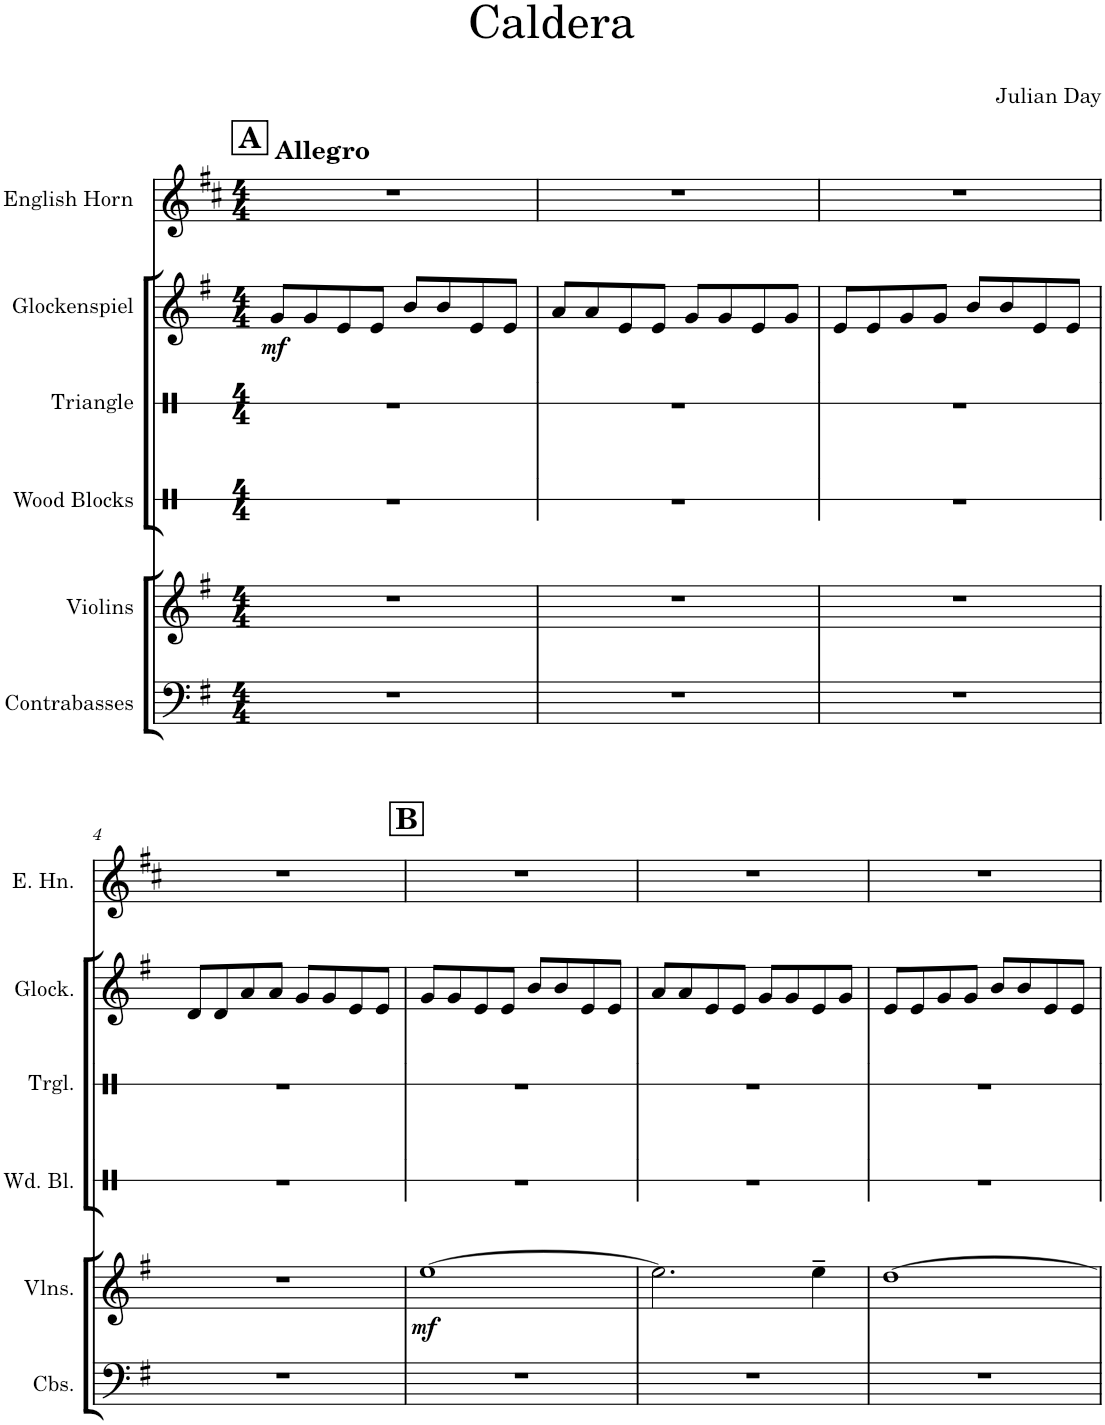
**kern	**kern	**dynam	**kern	**kern	**kern	**dynam	**kern
*part6	*part5	*part5	*part4	*part3	*part2	*part2	*part1
*staff6	*staff5	*staff5	*staff4	*staff3	*staff2	*staff2	*staff1
*I"Contrabasses	*I"Violins	*	*I"Wood Blocks	*I"Triangle	*I"Glockenspiel	*	*I"English Horn
*I'Cbs.	*I'Vlns.	*	*I'Wd. Bl.	*I'Trgl.	*I'Glock.	*	*I'E. Hn.
*	*	*	*stria1	*stria1	*	*	*
*clefF4	*clefG2	*	*clefX	*clefX	*clefG2	*	*clefG2
*Trd7c12	*	*	*	*	*Trd-14c-24	*	*Trd4c7
*k[f#]	*k[f#]	*	*k[]	*k[]	*k[f#]	*	*k[f#c#]
*M4/4	*M4/4	*	*M4/4	*M4/4	*M4/4	*	*M4/4
!!LO:REH:place=s1:a:B:cj:fs=14:t=A
=1	=1	=1	=1	=1	=1	=1	=1
!	!	!	!	!	!	!	!LO:TX:a:B:t=Allegro
!	!	!	!	!	!	!LO:DY:b	!
1r	1r	.	1r	1r	8g/L	mf	1r
.	.	.	.	.	8g/	.	.
.	.	.	.	.	8e/	.	.
.	.	.	.	.	8e/J	.	.
.	.	.	.	.	8b/L	.	.
.	.	.	.	.	8b/	.	.
.	.	.	.	.	8e/	.	.
.	.	.	.	.	8e/J	.	.
=2	=2	=2	=2	=2	=2	=2	=2
1r	1r	.	1r	1r	8a/L	.	1r
.	.	.	.	.	8a/	.	.
.	.	.	.	.	8e/	.	.
.	.	.	.	.	8e/J	.	.
.	.	.	.	.	8g/L	.	.
.	.	.	.	.	8g/	.	.
.	.	.	.	.	8e/	.	.
.	.	.	.	.	8g/J	.	.
=3	=3	=3	=3	=3	=3	=3	=3
1r	1r	.	1r	1r	8e/L	.	1r
.	.	.	.	.	8e/	.	.
.	.	.	.	.	8g/	.	.
.	.	.	.	.	8g/J	.	.
.	.	.	.	.	8b/L	.	.
.	.	.	.	.	8b/	.	.
.	.	.	.	.	8e/	.	.
.	.	.	.	.	8e/J	.	.
!!LO:LB:g=z
=4	=4	=4	=4	=4	=4	=4	=4
1r	1r	.	1r	1r	8d/L	.	1r
.	.	.	.	.	8d/	.	.
.	.	.	.	.	8a/	.	.
.	.	.	.	.	8a/J	.	.
.	.	.	.	.	8g/L	.	.
.	.	.	.	.	8g/	.	.
.	.	.	.	.	8e/	.	.
.	.	.	.	.	8e/J	.	.
!!LO:REH:place=s1:a:B:cj:fs=14:t=B
=5	=5	=5	=5	=5	=5	=5	=5
!	!	!LO:DY:b	!	!	!	!	!
1r	[1ee	mf	1r	1r	8g/L	.	1r
.	.	.	.	.	8g/	.	.
.	.	.	.	.	8e/	.	.
.	.	.	.	.	8e/J	.	.
.	.	.	.	.	8b/L	.	.
.	.	.	.	.	8b/	.	.
.	.	.	.	.	8e/	.	.
.	.	.	.	.	8e/J	.	.
=6	=6	=6	=6	=6	=6	=6	=6
1r	2.ee\]	.	1r	1r	8a/L	.	1r
.	.	.	.	.	8a/	.	.
.	.	.	.	.	8e/	.	.
.	.	.	.	.	8e/J	.	.
.	.	.	.	.	8g/L	.	.
.	.	.	.	.	8g/	.	.
.	4ee~\	.	.	.	8e/	.	.
.	.	.	.	.	8g/J	.	.
=7	=7	=7	=7	=7	=7	=7	=7
1r	[1dd	.	1r	1r	8e/L	.	1r
.	.	.	.	.	8e/	.	.
.	.	.	.	.	8g/	.	.
.	.	.	.	.	8g/J	.	.
.	.	.	.	.	8b/L	.	.
.	.	.	.	.	8b/	.	.
.	.	.	.	.	8e/	.	.
.	.	.	.	.	8e/J	.	.
=	=	=	=	=	=	=	=
*-	*-	*-	*-	*-	*-	*-	*-
